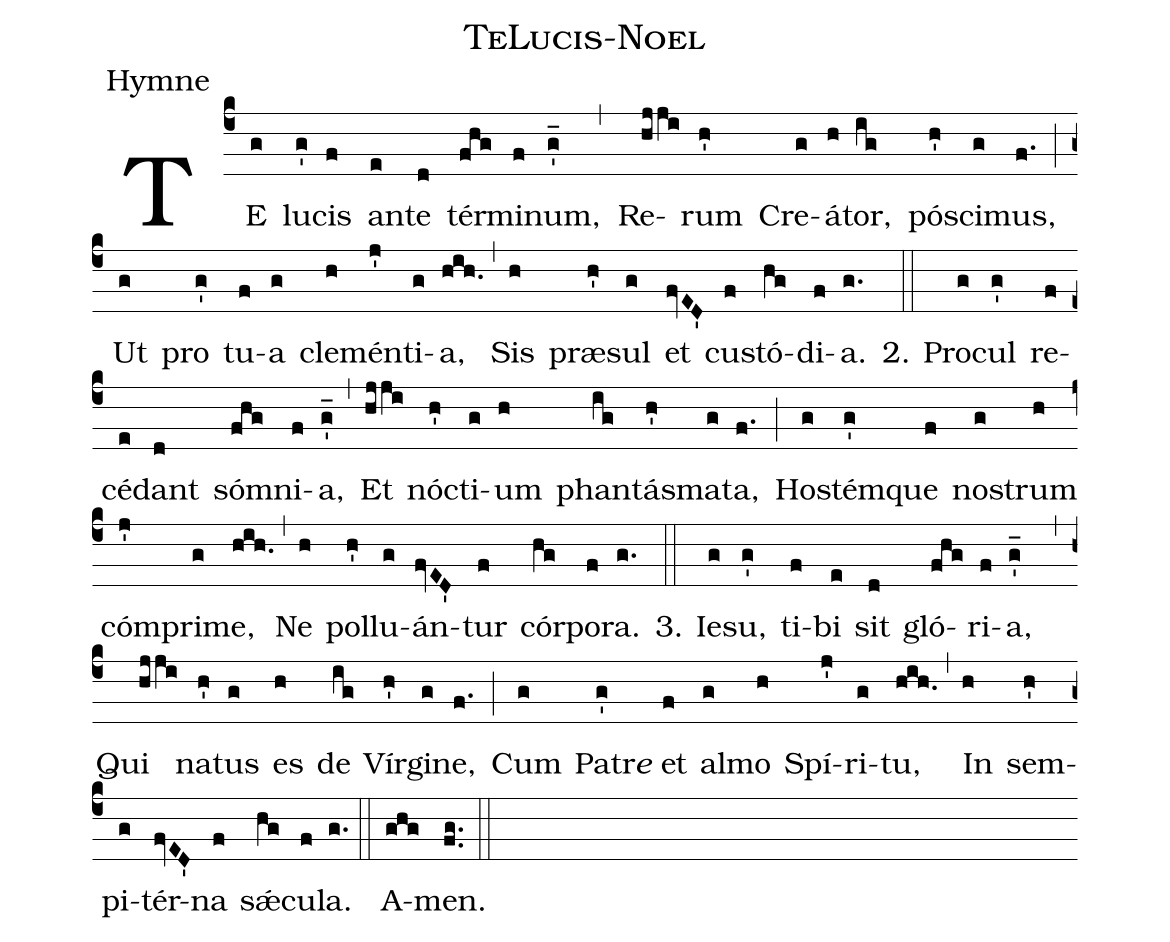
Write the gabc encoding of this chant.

name:TeLucis-Noel;
office-part:Hymne;
%%
(c4) TE(g) lu(g')cis(f) an(e)te(d) tér(fhg)mi(f)num,(g'_) (,)
Re(hjji)rum(h') Cre(g)á(h)tor,(ig) pó(h')sci(g)mus,(f.) (;)
Ut(g) pro(g') tu(f)a(g) cle(h)mén(j')ti(g)a,(hih.) (,)
Sis(h) præ(h')sul(g) et(fvED') cu(f)stó(hg)di(f)a.(g.) (::)

2. Pro(g)cul(g') re(f)cé(e)dant(d) só(fhg)mni(f)a,(g'_) (,)
Et(hjji) nó(h')cti(g)um(h) phan(ig)tás(h')ma(g)ta,(f.) (;)
Ho(g)stém(g')que(f) no(g)strum(h) cóm(j')pri(g)me,(hih.) (,)
Ne(h) pol(h')lu(g)án(fvED')tur(f) cór(hg)po(f)ra.(g.) (::)

3. Ie(g)su,(g') ti(f)bi(e) sit(d) gló(fhg)ri(f)a,(g'_) (,)
Qui(hjji) na(h')tus(g) es(h) de(ig) Vír(h')gi(g)ne,(f.) (;)
Cum(g) Pa(g')tr<i>e</i> {e}t(f) al(g)mo(h) Spí(j')ri(g)tu,(hih.) (,)
In(h) sem(h')pi(g)tér(fvED')na(f) s{ǽ}(hg)cu(f)la.(g.) (::)

A(ghg)men.(fg..) (::)
